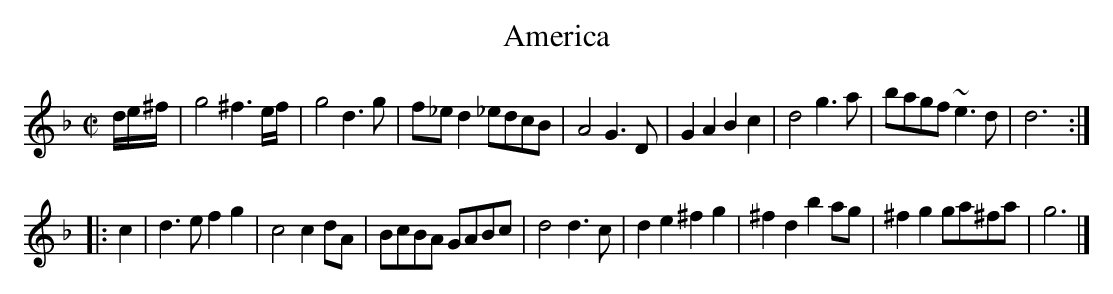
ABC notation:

X:1
T:America
M:C|
K:Gdor
d/e/^f/|g4^f3e/f/|g4d3g|f_ed2_edcB|A4G3D|G2A2B2c2|d4g3a|bagf~e3d|d6:|
|:c2|d3ef2g2|c4c2dA|BcBA GABc|d4d3c|d2e2^f2g2|^f2d2b2ag|^f2g2ga^fa|g6|]
